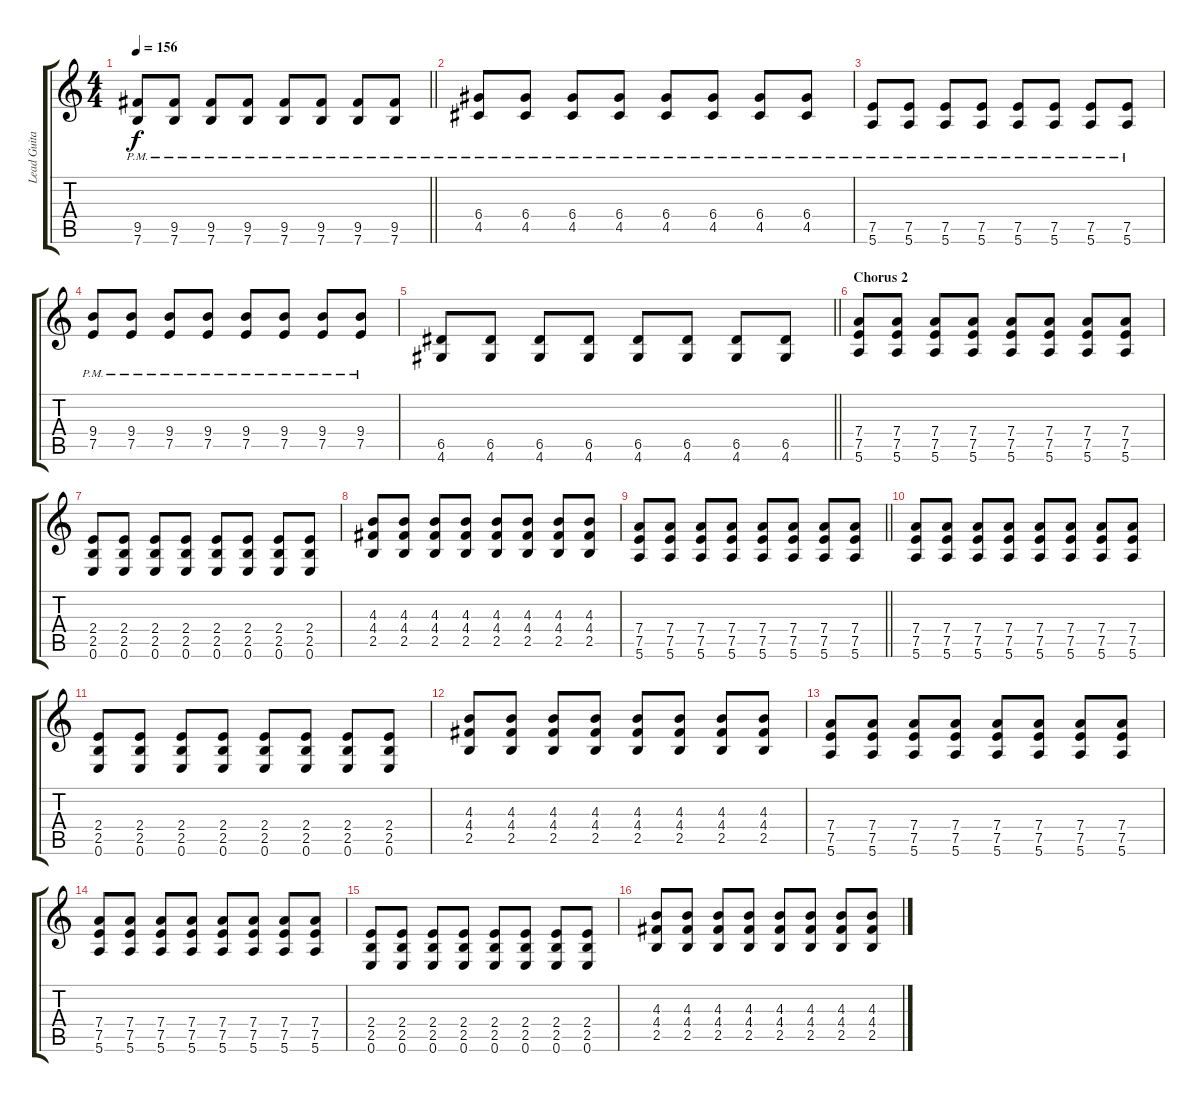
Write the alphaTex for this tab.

\track ("Lead Guitar" "Lead Guita") {instrument overdrivenguitar}
\staff {score tabs}
\tuning (E4 B3 G3 D3 A2 E2) {hide}
\ts (4 4)
\tempo 156
\clef g2
\barLineRight lightlight
\ks c
(9.5{pm} 7.6{pm}).8{dy f} (9.5{pm} 7.6{pm}).8 (9.5{pm} 7.6{pm}).8 (9.5{pm} 7.6{pm}).8 (9.5{pm} 7.6{pm}).8 (9.5{pm} 7.6{pm}).8 (9.5{pm} 7.6{pm}).8 (9.5{pm} 7.6{pm}).8 |
(6.4{pm} 4.5{pm}).8 (6.4{pm} 4.5{pm}).8 (6.4{pm} 4.5{pm}).8 (6.4{pm} 4.5{pm}).8 (6.4{pm} 4.5{pm}).8 (6.4{pm} 4.5{pm}).8 (6.4{pm} 4.5{pm}).8 (6.4{pm} 4.5{pm}).8 |
(7.5{pm} 5.6{pm}).8 (7.5{pm} 5.6{pm}).8 (7.5{pm} 5.6{pm}).8 (7.5{pm} 5.6{pm}).8 (7.5{pm} 5.6{pm}).8 (7.5{pm} 5.6{pm}).8 (7.5{pm} 5.6{pm}).8 (7.5{pm} 5.6{pm}).8 |
(9.4{pm} 7.5{pm}).8 (9.4{pm} 7.5{pm}).8 (9.4{pm} 7.5{pm}).8 (9.4{pm} 7.5{pm}).8 (9.4{pm} 7.5{pm}).8 (9.4{pm} 7.5{pm}).8 (9.4{pm} 7.5{pm}).8 (9.4{pm} 7.5{pm}).8 |
\barLineRight lightlight
(6.5 4.6).8 (6.5 4.6).8 (6.5 4.6).8 (6.5 4.6).8 (6.5 4.6).8 (6.5 4.6).8 (6.5 4.6).8 (6.5 4.6).8 |
\section ("" "Chorus 2")
(7.4 7.5 5.6).8 (7.4 7.5 5.6).8 (7.4 7.5 5.6).8 (7.4 7.5 5.6).8 (7.4 7.5 5.6).8 (7.4 7.5 5.6).8 (7.4 7.5 5.6).8 (7.4 7.5 5.6).8 |
(2.4 2.5 0.6).8 (2.4 2.5 0.6).8 (2.4 2.5 0.6).8 (2.4 2.5 0.6).8 (2.4 2.5 0.6).8 (2.4 2.5 0.6).8 (2.4 2.5 0.6).8 (2.4 2.5 0.6).8 |
(4.3 4.4 2.5).8 (4.3 4.4 2.5).8 (4.3 4.4 2.5).8 (4.3 4.4 2.5).8 (4.3 4.4 2.5).8 (4.3 4.4 2.5).8 (4.3 4.4 2.5).8 (4.3 4.4 2.5).8 |
\barLineRight lightlight
(7.4 7.5 5.6).8 (7.4 7.5 5.6).8 (7.4 7.5 5.6).8 (7.4 7.5 5.6).8 (7.4 7.5 5.6).8 (7.4 7.5 5.6).8 (7.4 7.5 5.6).8 (7.4 7.5 5.6).8 |
(7.4 7.5 5.6).8 (7.4 7.5 5.6).8 (7.4 7.5 5.6).8 (7.4 7.5 5.6).8 (7.4 7.5 5.6).8 (7.4 7.5 5.6).8 (7.4 7.5 5.6).8 (7.4 7.5 5.6).8 |
(2.4 2.5 0.6).8 (2.4 2.5 0.6).8 (2.4 2.5 0.6).8 (2.4 2.5 0.6).8 (2.4 2.5 0.6).8 (2.4 2.5 0.6).8 (2.4 2.5 0.6).8 (2.4 2.5 0.6).8 |
(4.3 4.4 2.5).8 (4.3 4.4 2.5).8 (4.3 4.4 2.5).8 (4.3 4.4 2.5).8 (4.3 4.4 2.5).8 (4.3 4.4 2.5).8 (4.3 4.4 2.5).8 (4.3 4.4 2.5).8 |
(7.4 7.5 5.6).8 (7.4 7.5 5.6).8 (7.4 7.5 5.6).8 (7.4 7.5 5.6).8 (7.4 7.5 5.6).8 (7.4 7.5 5.6).8 (7.4 7.5 5.6).8 (7.4 7.5 5.6).8 |
(7.4 7.5 5.6).8 (7.4 7.5 5.6).8 (7.4 7.5 5.6).8 (7.4 7.5 5.6).8 (7.4 7.5 5.6).8 (7.4 7.5 5.6).8 (7.4 7.5 5.6).8 (7.4 7.5 5.6).8 |
(2.4 2.5 0.6).8 (2.4 2.5 0.6).8 (2.4 2.5 0.6).8 (2.4 2.5 0.6).8 (2.4 2.5 0.6).8 (2.4 2.5 0.6).8 (2.4 2.5 0.6).8 (2.4 2.5 0.6).8 |
(4.3 4.4 2.5).8 (4.3 4.4 2.5).8 (4.3 4.4 2.5).8 (4.3 4.4 2.5).8 (4.3 4.4 2.5).8 (4.3 4.4 2.5).8 (4.3 4.4 2.5).8 (4.3 4.4 2.5).8
